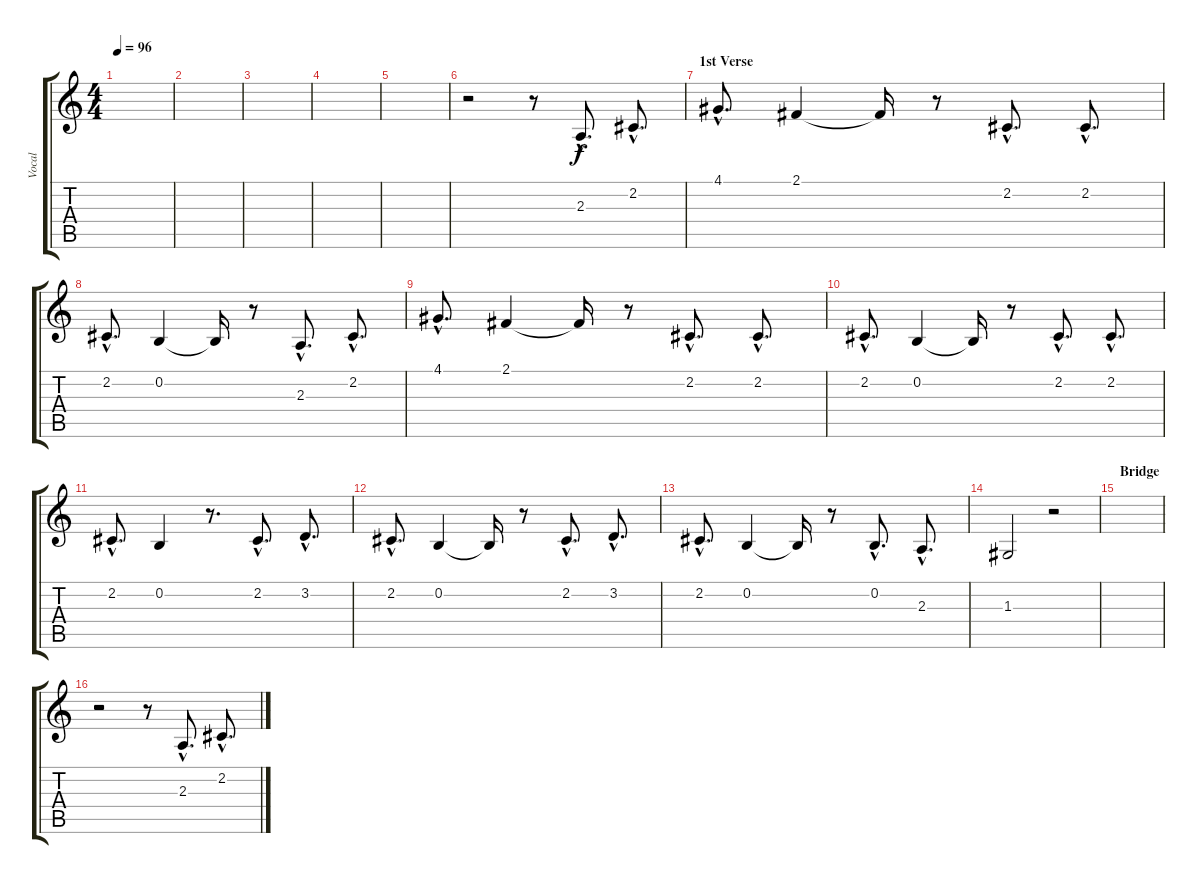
\track ("Vocal" "Vocal") {instrument oboe}
\staff {score tabs}
\tuning (E4 B3 G3 D3 A2 E2) {hide}
\ts (4 4)
\tempo 96
\clef g2
\ks c
|
|
|
|
|
r.2 r.8 2.3{hac}.8{d} 2.2{hac}.8{d} |
\section ("" "1st Verse")
4.1{hac}.8{d} 2.1.4 2.1{t}.16 r.8 2.2{hac}.8{d} 2.2{hac}.8{d} |
2.2{hac}.8{d} 0.2.4 0.2{t}.16 r.8 2.3{hac}.8{d} 2.2{hac}.8{d} |
4.1{hac}.8{d} 2.1.4 2.1{t}.16 r.8 2.2{hac}.8{d} 2.2{hac}.8{d} |
2.2{hac}.8{d} 0.2.4 0.2{t}.16 r.8 2.2{hac}.8{d} 2.2{hac}.8{d} |
2.2{hac}.8{d} 0.2.4 r.8{d} 2.2{hac}.8{d} 3.2{hac}.8{d} |
2.2{hac}.8{d} 0.2.4 0.2{t}.16 r.8 2.2{hac}.8{d} 3.2{hac}.8{d} |
2.2{hac}.8{d} 0.2.4 0.2{t}.16 r.8 0.2{hac}.8{d} 2.3{hac}.8{d} |
1.3.2 r.2 |
\section ("" "Bridge")
|
r.2 r.8 2.3{hac}.8{d} 2.2{hac}.8{d}
